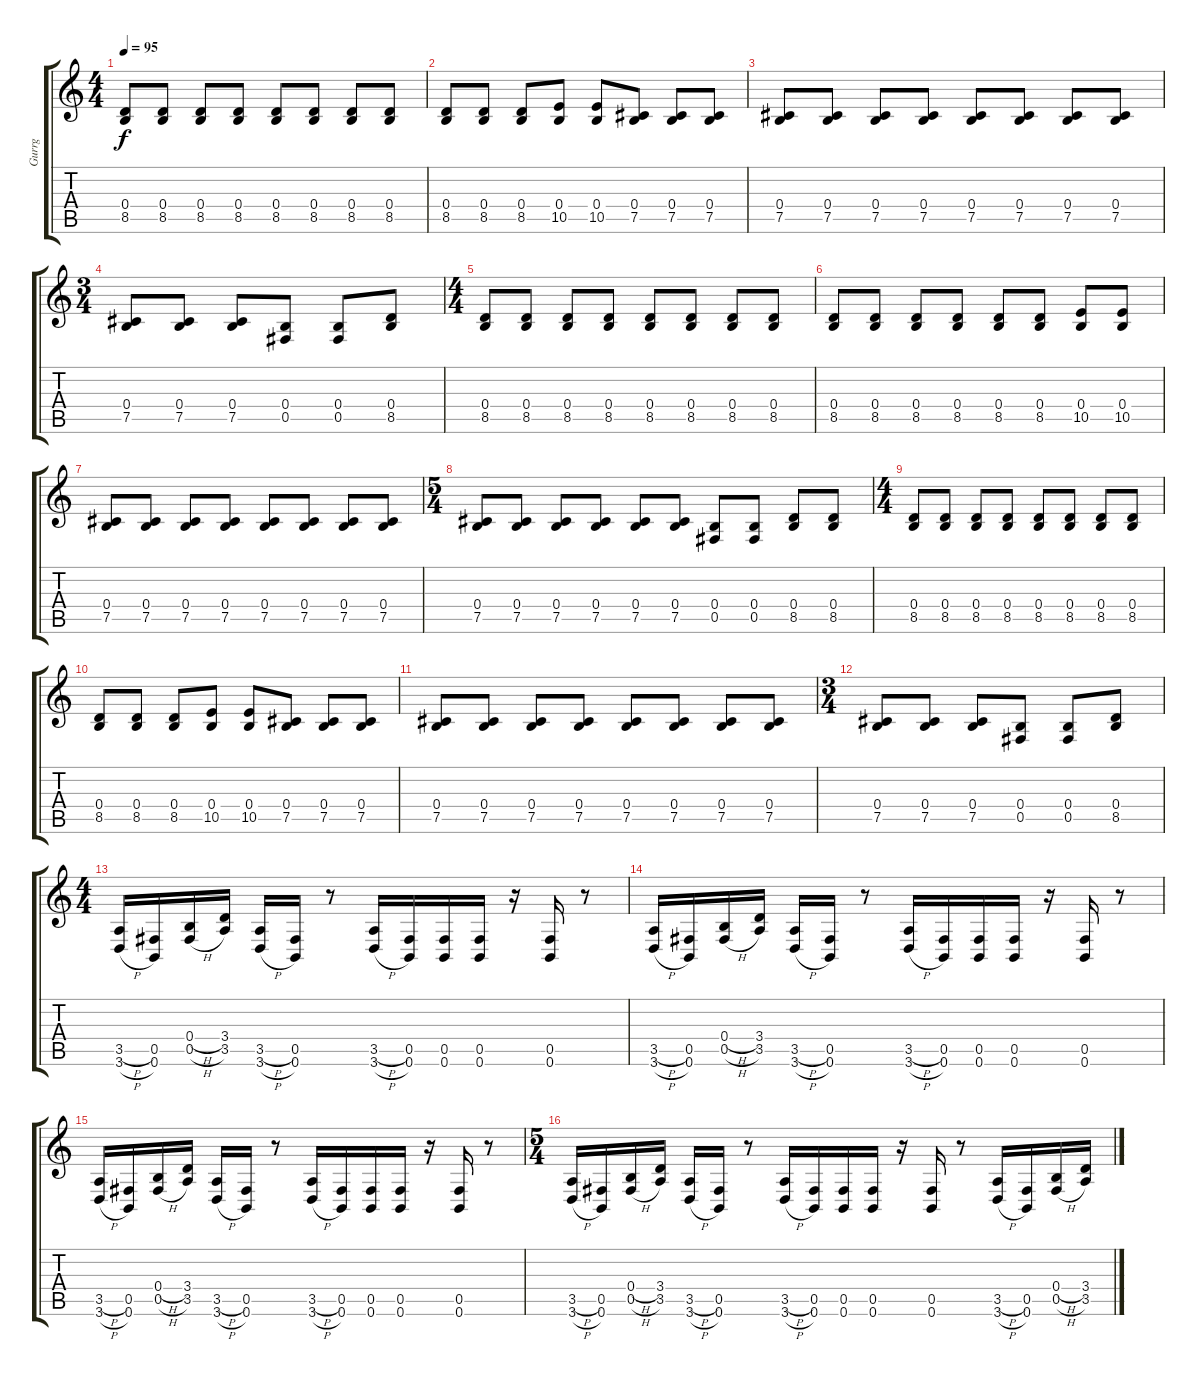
\track ("Gurrg" "Gurrg") {instrument electricguitarclean}
\staff {score tabs}
\tuning (Db4 Ab3 E3 B2 Gb2 B1) {hide}
\ts (4 4)
\tempo 95
\clef g2
\ks c
(0.4 8.5).8{dy f} (0.4 8.5).8 (0.4 8.5).8 (0.4 8.5).8 (0.4 8.5).8 (0.4 8.5).8 (0.4 8.5).8 (0.4 8.5).8 |
(0.4 8.5).8 (0.4 8.5).8 (0.4 8.5).8 (0.4 10.5).8 (0.4 10.5).8 (0.4 7.5).8 (0.4 7.5).8 (0.4 7.5).8 |
(0.4 7.5).8 (0.4 7.5).8 (0.4 7.5).8 (0.4 7.5).8 (0.4 7.5).8 (0.4 7.5).8 (0.4 7.5).8 (0.4 7.5).8 |
\ts (3 4)
(0.4 7.5).8 (0.4 7.5).8 (0.4 7.5).8 (0.4 0.5).8 (0.4 0.5).8 (0.4 8.5).8 |
\ts (4 4)
(0.4 8.5).8 (0.4 8.5).8 (0.4 8.5).8 (0.4 8.5).8 (0.4 8.5).8 (0.4 8.5).8 (0.4 8.5).8 (0.4 8.5).8 |
(0.4 8.5).8 (0.4 8.5).8 (0.4 8.5).8 (0.4 8.5).8 (0.4 8.5).8 (0.4 8.5).8 (0.4 10.5).8 (0.4 10.5).8 |
(0.4 7.5).8 (0.4 7.5).8 (0.4 7.5).8 (0.4 7.5).8 (0.4 7.5).8 (0.4 7.5).8 (0.4 7.5).8 (0.4 7.5).8 |
\ts (5 4)
(0.4 7.5).8 (0.4 7.5).8 (0.4 7.5).8 (0.4 7.5).8 (0.4 7.5).8 (0.4 7.5).8 (0.4 0.5).8 (0.4 0.5).8 (0.4 8.5).8 (0.4 8.5).8 |
\ts (4 4)
(0.4 8.5).8 (0.4 8.5).8 (0.4 8.5).8 (0.4 8.5).8 (0.4 8.5).8 (0.4 8.5).8 (0.4 8.5).8 (0.4 8.5).8 |
(0.4 8.5).8 (0.4 8.5).8 (0.4 8.5).8 (0.4 10.5).8 (0.4 10.5).8 (0.4 7.5).8 (0.4 7.5).8 (0.4 7.5).8 |
(0.4 7.5).8 (0.4 7.5).8 (0.4 7.5).8 (0.4 7.5).8 (0.4 7.5).8 (0.4 7.5).8 (0.4 7.5).8 (0.4 7.5).8 |
\ts (3 4)
(0.4 7.5).8 (0.4 7.5).8 (0.4 7.5).8 (0.4 0.5).8 (0.4 0.5).8 (0.4 8.5).8 |
\ts (4 4)
(3.5{h} 3.6{h}).16{instrument overdrivenguitar} (0.5 0.6).16 (0.4{h} 0.5{h}).16 (3.4 3.5).16 (3.5{h} 3.6{h}).16 (0.5 0.6).16 r.8 (3.5{h} 3.6{h}).16 (0.5 0.6).16 (0.5 0.6).16 (0.5 0.6).16 r.16 (0.5 0.6).16 r.8 |
(3.5{h} 3.6{h}).16 (0.5 0.6).16 (0.4{h} 0.5{h}).16 (3.4 3.5).16 (3.5{h} 3.6{h}).16 (0.5 0.6).16 r.8 (3.5{h} 3.6{h}).16 (0.5 0.6).16 (0.5 0.6).16 (0.5 0.6).16 r.16 (0.5 0.6).16 r.8 |
(3.5{h} 3.6{h}).16 (0.5 0.6).16 (0.4{h} 0.5{h}).16 (3.4 3.5).16 (3.5{h} 3.6{h}).16 (0.5 0.6).16 r.8 (3.5{h} 3.6{h}).16 (0.5 0.6).16 (0.5 0.6).16 (0.5 0.6).16 r.16 (0.5 0.6).16 r.8 |
\ts (5 4)
(3.5{h} 3.6{h}).16 (0.5 0.6).16 (0.4{h} 0.5{h}).16 (3.4 3.5).16 (3.5{h} 3.6{h}).16 (0.5 0.6).16 r.8 (3.5{h} 3.6{h}).16 (0.5 0.6).16 (0.5 0.6).16 (0.5 0.6).16 r.16 (0.5 0.6).16 r.8 (3.5{h} 3.6{h}).16 (0.5 0.6).16 (0.4{h} 0.5{h}).16 (3.4 3.5).16
